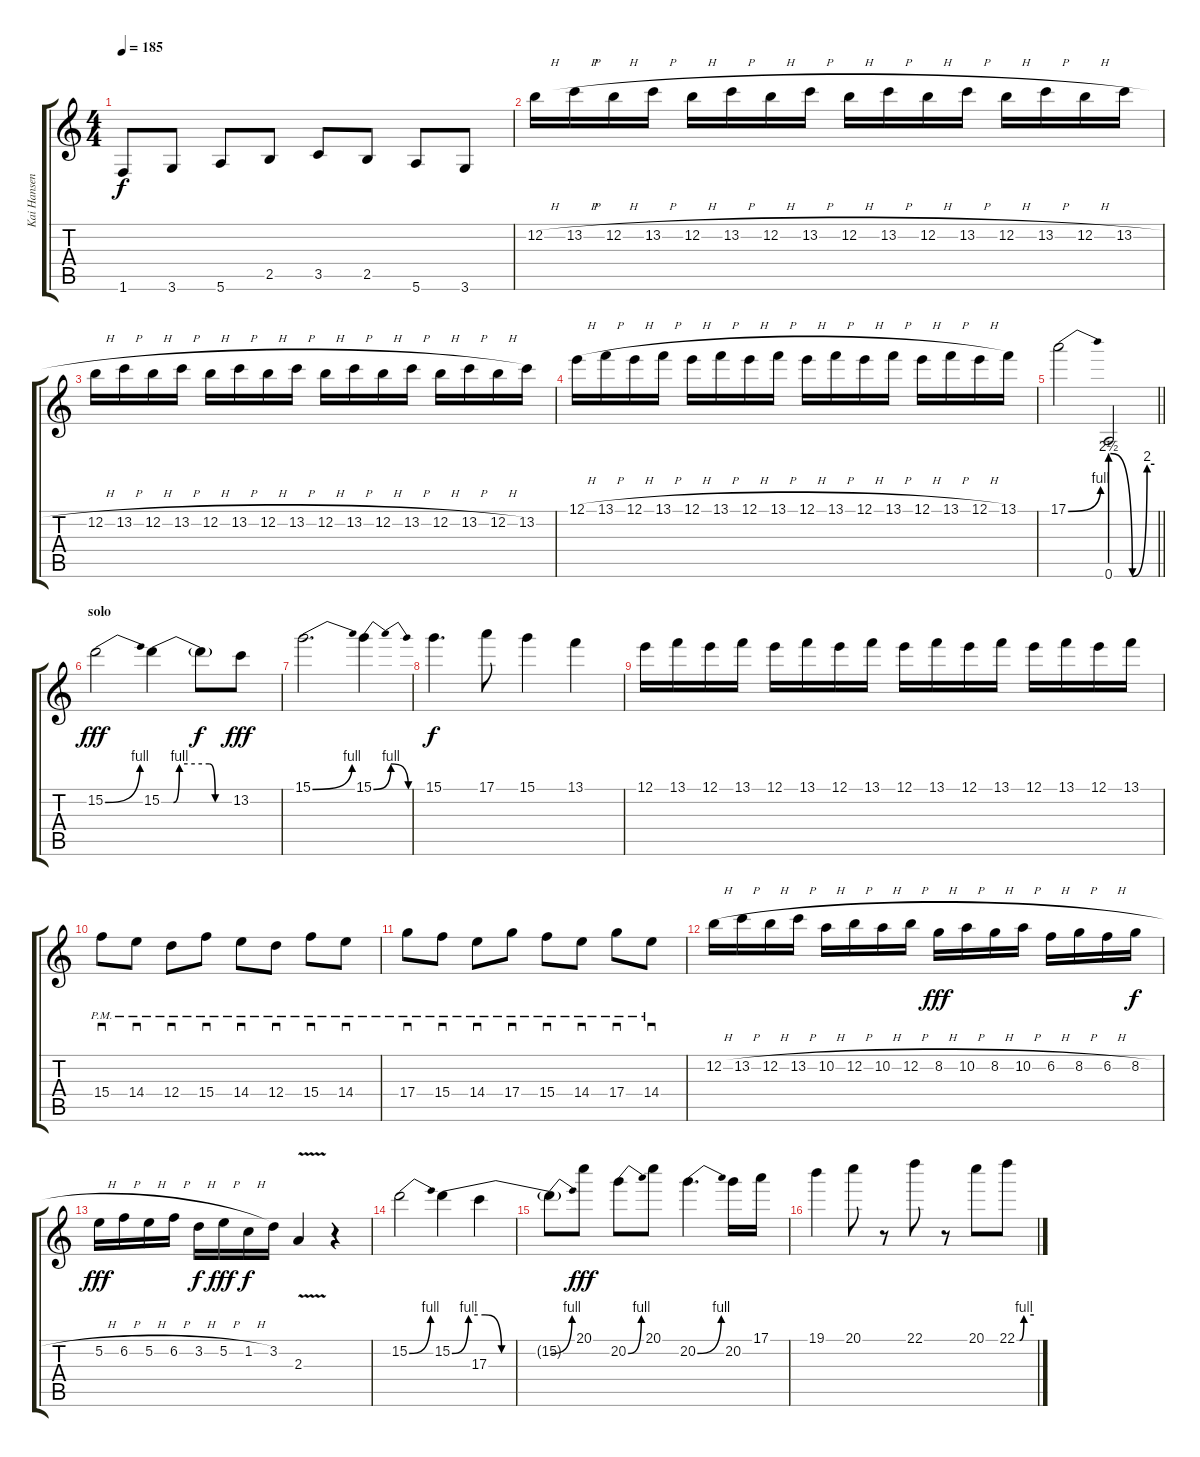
\track ("Kai Hansen" "Kai Hansen") {instrument overdrivenguitar}
\staff {score tabs}
\tuning (E4 B3 G3 D3 A2 E2) {hide}
\ts (4 4)
\tempo 185
\clef g2
\ks c
1.6.8{dy f} 3.6.8 5.6.8 2.5.8 3.5.8 2.5.8 5.6.8 3.6.8 |
12.2{h}.16{volume 16 balance 8} 13.2{h}.16 12.2{h}.16 13.2{h}.16 12.2{h}.16 13.2{h}.16 12.2{h}.16 13.2{h}.16 12.2{h}.16 13.2{h}.16 12.2{h}.16 13.2{h}.16 12.2{h}.16 13.2{h}.16 12.2{h}.16 13.2{h}.16 |
12.2{h}.16 13.2{h}.16 12.2{h}.16 13.2{h}.16 12.2{h}.16 13.2{h}.16 12.2{h}.16 13.2{h}.16 12.2{h}.16 13.2{h}.16 12.2{h}.16 13.2{h}.16 12.2{h}.16 13.2{h}.16 12.2{h}.16 13.2.16 |
12.1{h}.16 13.1{h}.16 12.1{h}.16 13.1{h}.16 12.1{h}.16 13.1{h}.16 12.1{h}.16 13.1{h}.16 12.1{h}.16 13.1{h}.16 12.1{h}.16 13.1{h}.16 12.1{h}.16 13.1{h}.16 12.1{h}.16 13.1.16 |
\barLineRight lightlight
17.1{be (bend 0 0 60 4)}.2 0.6{be (custom 0 10 30 0 50 8 60 8)}.2 |
\section ("" "solo")
15.2{be (bend 0 0 60 4)}.2{dy fff} 15.2{be (custom 0 0 10 0 15 4 40 4 45 0 60 0)}.4 15.2{t}.8{dy f} 13.2.8{dy fff} |
15.1{be (bend 0 0 60 4)}.2{d} 15.1{be (bendrelease 0 0 30 4 45 4 60 0)}.4 |
15.1.4{d dy f} 17.1.8 15.1.4 13.1.4 |
12.1.16 13.1.16 12.1.16 13.1.16 12.1.16 13.1.16 12.1.16 13.1.16 12.1.16 13.1.16 12.1.16 13.1.16 12.1.16 13.1.16 12.1.16 13.1.16 |
15.4{pm}.8{sd} 14.4{pm}.8{sd} 12.4{pm}.8{sd} 15.4{pm}.8{sd} 14.4{pm}.8{sd} 12.4{pm}.8{sd} 15.4{pm}.8{sd} 14.4{pm}.8{sd} |
17.4{pm}.8{sd} 15.4{pm}.8{sd} 14.4{pm}.8{sd} 17.4{pm}.8{sd} 15.4{pm}.8{sd} 14.4{pm}.8{sd} 17.4{pm}.8{sd} 14.4{pm}.8{sd} |
12.2{h}.16 13.2{h}.16 12.2{h}.16 13.2{h}.16 10.2{h}.16 12.2{h}.16 10.2{h}.16 12.2{h}.16 8.2{h}.16{dy fff} 10.2{h}.16 8.2{h}.16 10.2{h}.16 6.2{h}.16 8.2{h}.16 6.2{h}.16 8.2{h}.16{dy f} |
5.2{h}.16{dy fff} 6.2{h}.16 5.2{h}.16 6.2{h}.16 3.2{h}.16{dy f} 5.2{h}.16{dy fff} 1.2{h}.16{dy f} 3.2.16 2.3{v}.4 r.4 |
15.2{be (bend 0 0 60 4)}.2 15.2{be (custom 0 0 10 4 20 4 30 0 60 0)}.4 17.3.4 |
15.2{be (bend 0 0 60 4) t}.8 20.1.8{dy fff} 20.2{be (bend 0 0 60 4)}.8 20.1.8 20.2{be (bend 0 0 60 4)}.4{d} 20.2.16 17.1.16 |
19.1.4 20.1.8 r.8 22.1.8 r.8 20.1.8 22.1{be (custom 0 0 10 0 25 4 60 4)}.8
